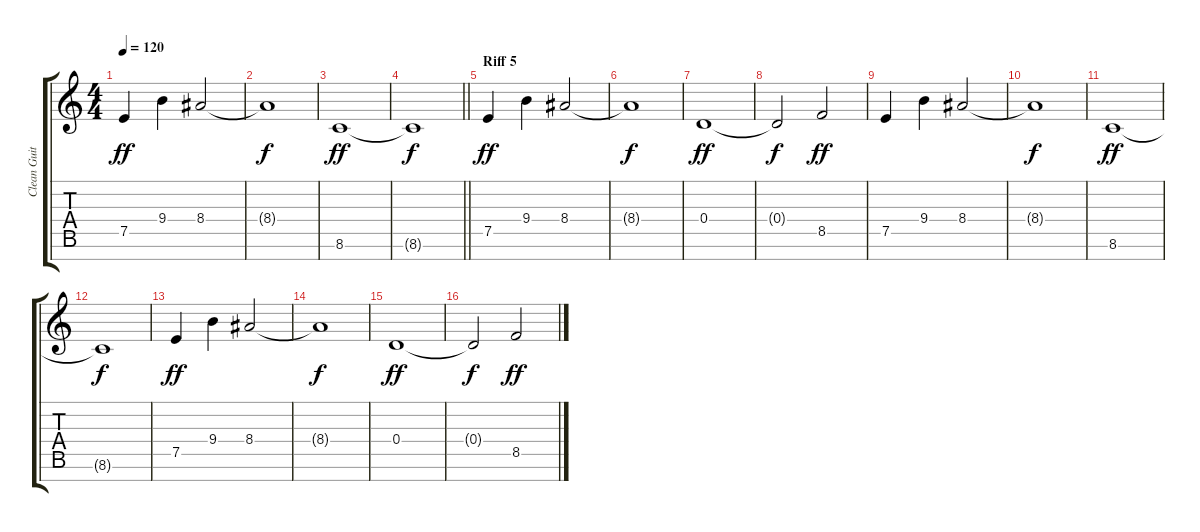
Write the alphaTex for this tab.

\track ("Clean Guitar" "Clean Guit") {instrument electricguitarjazz}
\staff {score tabs}
\tuning (E4 B3 G3 D3 A2 E2 B1) {hide}
\ts (4 4)
\tempo 120
\clef g2
\ks c
7.5.4{dy ff} 9.4.4 8.4.2 |
8.4{t}.1{dy f} |
8.6.1{dy ff} |
\barLineRight lightlight
8.6{t}.1{dy f} |
\section ("" "Riff 5")
7.5.4{dy ff} 9.4.4 8.4.2 |
8.4{t}.1{dy f} |
0.4.1{dy ff} |
0.4{t}.2{dy f} 8.5.2{dy ff} |
7.5.4 9.4.4 8.4.2 |
8.4{t}.1{dy f} |
8.6.1{dy ff} |
8.6{t}.1{dy f} |
7.5.4{dy ff} 9.4.4 8.4.2 |
8.4{t}.1{dy f} |
0.4.1{dy ff} |
0.4{t}.2{dy f} 8.5.2{dy ff}
